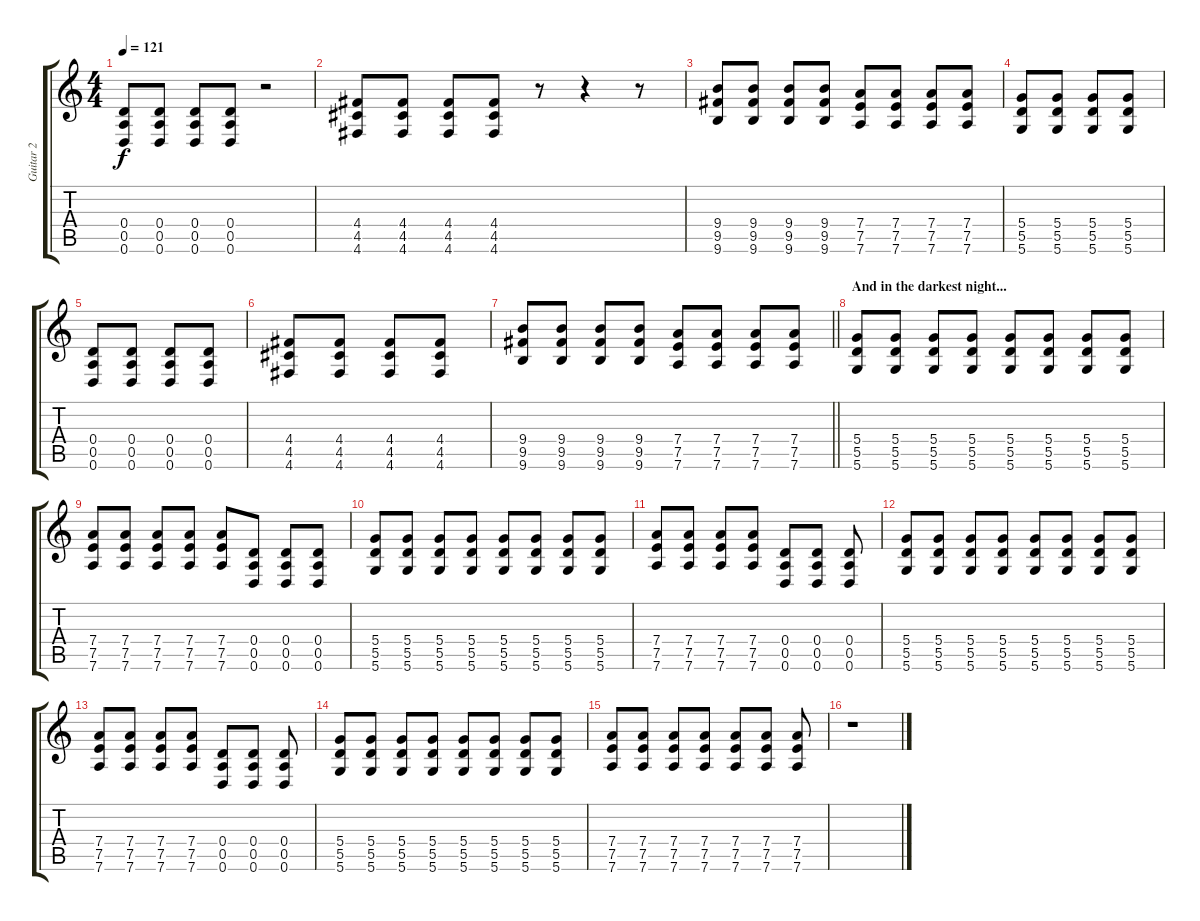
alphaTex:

\track ("Guitar 2" "Guitar 2") {instrument electricguitarclean}
\staff {score tabs}
\tuning (E4 B3 G3 D3 A2 D2) {hide}
\ts (4 4)
\tempo 121
\clef g2
\ks c
(0.4 0.5 0.6).8{dy f} (0.4 0.5 0.6).8 (0.4 0.5 0.6).8 (0.4 0.5 0.6).8 r.2 |
(4.4 4.5 4.6).8 (4.4 4.5 4.6).8 (4.4 4.5 4.6).8 (4.4 4.5 4.6).8 r.8 r.4 r.8 |
(9.4 9.5 9.6).8{instrument distortionguitar} (9.4 9.5 9.6).8 (9.4 9.5 9.6).8 (9.4 9.5 9.6).8 (7.4 7.5 7.6).8 (7.4 7.5 7.6).8 (7.4 7.5 7.6).8 (7.4 7.5 7.6).8 |
(5.4 5.5 5.6).8 (5.4 5.5 5.6).8 (5.4 5.5 5.6).8 (5.4 5.5 5.6).8 |
(0.4 0.5 0.6).8 (0.4 0.5 0.6).8 (0.4 0.5 0.6).8 (0.4 0.5 0.6).8 |
(4.4 4.5 4.6).8 (4.4 4.5 4.6).8 (4.4 4.5 4.6).8 (4.4 4.5 4.6).8 |
\barLineRight lightlight
(9.4 9.5 9.6).8{instrument distortionguitar} (9.4 9.5 9.6).8 (9.4 9.5 9.6).8 (9.4 9.5 9.6).8 (7.4 7.5 7.6).8 (7.4 7.5 7.6).8 (7.4 7.5 7.6).8 (7.4 7.5 7.6).8 |
\section ("" "And in the darkest night...")
(5.4 5.5 5.6).8{instrument distortionguitar} (5.4 5.5 5.6).8 (5.4 5.5 5.6).8 (5.4 5.5 5.6).8 (5.4 5.5 5.6).8 (5.4 5.5 5.6).8 (5.4 5.5 5.6).8 (5.4 5.5 5.6).8 |
(7.4 7.5 7.6).8 (7.4 7.5 7.6).8 (7.4 7.5 7.6).8 (7.4 7.5 7.6).8 (7.4 7.5 7.6).8 (0.4 0.5 0.6).8 (0.4 0.5 0.6).8 (0.4 0.5 0.6).8 |
(5.4 5.5 5.6).8{instrument distortionguitar} (5.4 5.5 5.6).8 (5.4 5.5 5.6).8 (5.4 5.5 5.6).8 (5.4 5.5 5.6).8 (5.4 5.5 5.6).8 (5.4 5.5 5.6).8 (5.4 5.5 5.6).8 |
(7.4 7.5 7.6).8 (7.4 7.5 7.6).8 (7.4 7.5 7.6).8 (7.4 7.5 7.6).8 (0.4 0.5 0.6).8 (0.4 0.5 0.6).8 (0.4 0.5 0.6).8 |
(5.4 5.5 5.6).8{instrument distortionguitar} (5.4 5.5 5.6).8 (5.4 5.5 5.6).8 (5.4 5.5 5.6).8 (5.4 5.5 5.6).8 (5.4 5.5 5.6).8 (5.4 5.5 5.6).8 (5.4 5.5 5.6).8 |
(7.4 7.5 7.6).8 (7.4 7.5 7.6).8 (7.4 7.5 7.6).8 (7.4 7.5 7.6).8 (0.4 0.5 0.6).8 (0.4 0.5 0.6).8 (0.4 0.5 0.6).8 |
(5.4 5.5 5.6).8{instrument distortionguitar} (5.4 5.5 5.6).8 (5.4 5.5 5.6).8 (5.4 5.5 5.6).8 (5.4 5.5 5.6).8 (5.4 5.5 5.6).8 (5.4 5.5 5.6).8 (5.4 5.5 5.6).8 |
(7.4 7.5 7.6).8 (7.4 7.5 7.6).8 (7.4 7.5 7.6).8 (7.4 7.5 7.6).8 (7.4 7.5 7.6).8 (7.4 7.5 7.6).8 (7.4 7.5 7.6).8 |
r.1
